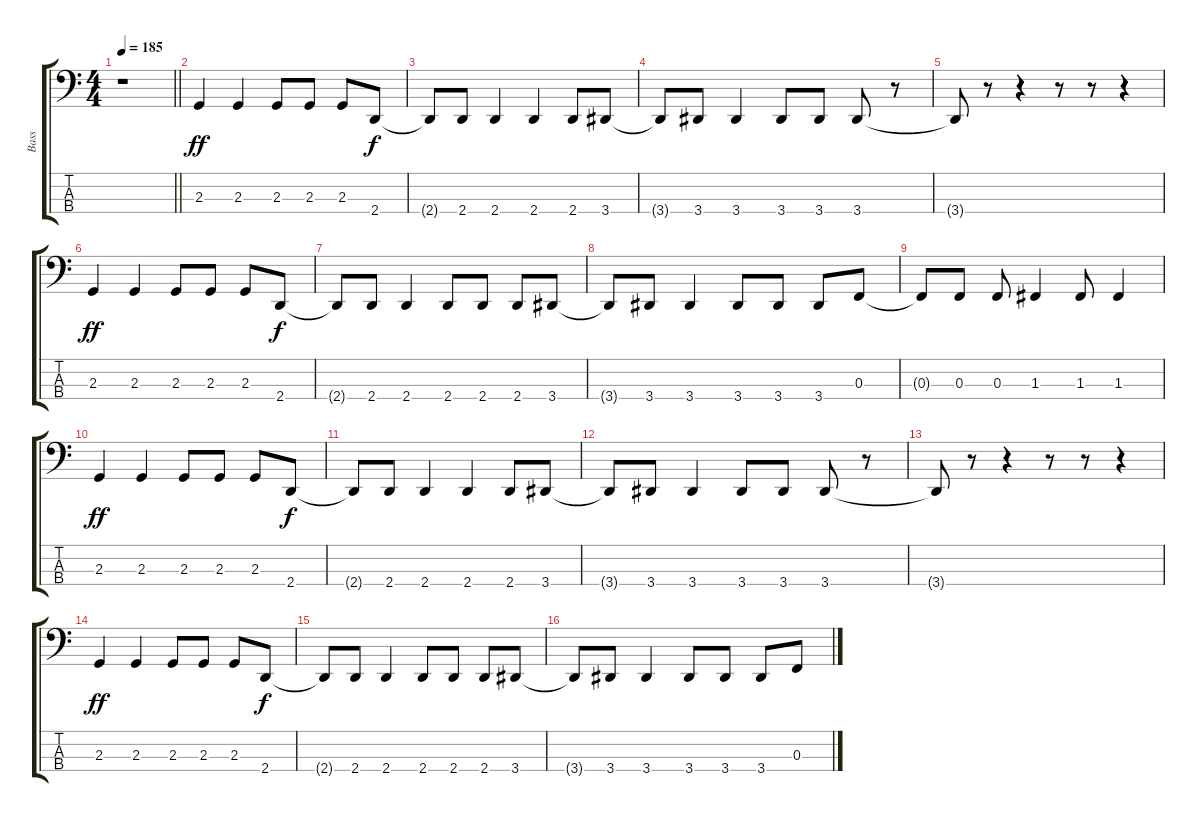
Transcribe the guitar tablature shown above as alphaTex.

\track ("Bass" "Bass") {instrument slapbass1}
\staff {score tabs}
\tuning (Eb2 Bb1 F1 C1) {hide}
\ts (4 4)
\tempo 185
\clef f4
\barLineRight lightlight
\ks c
r.1{dy f} |
2.3.4{dy ff} 2.3.4 2.3.8 2.3.8 2.3.8 2.4.8{dy f} |
2.4{t}.8 2.4.8 2.4.4 2.4.4 2.4.8 3.4.8 |
3.4{t}.8 3.4.8 3.4.4 3.4.8 3.4.8 3.4.8 r.8 |
3.4{t}.8 r.8 r.4 r.8 r.8 r.4 |
2.3.4{dy ff} 2.3.4 2.3.8 2.3.8 2.3.8 2.4.8{dy f} |
2.4{t}.8 2.4.8 2.4.4 2.4.8 2.4.8 2.4.8 3.4.8 |
3.4{t}.8 3.4.8 3.4.4 3.4.8 3.4.8 3.4.8 0.3.8 |
0.3{t}.8 0.3.8 0.3.8 1.3.4 1.3.8 1.3.4 |
2.3.4{dy ff} 2.3.4 2.3.8 2.3.8 2.3.8 2.4.8{dy f} |
2.4{t}.8 2.4.8 2.4.4 2.4.4 2.4.8 3.4.8 |
3.4{t}.8 3.4.8 3.4.4 3.4.8 3.4.8 3.4.8 r.8 |
3.4{t}.8 r.8 r.4 r.8 r.8 r.4 |
2.3.4{dy ff} 2.3.4 2.3.8 2.3.8 2.3.8 2.4.8{dy f} |
2.4{t}.8 2.4.8 2.4.4 2.4.8 2.4.8 2.4.8 3.4.8 |
3.4{t}.8 3.4.8 3.4.4 3.4.8 3.4.8 3.4.8 0.3.8
